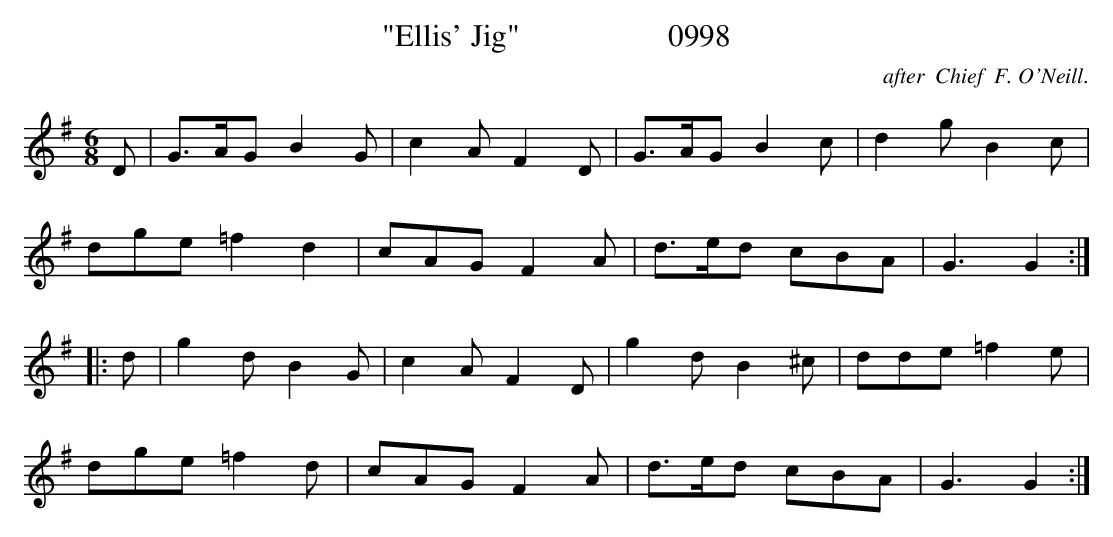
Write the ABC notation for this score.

X:1
T:"Ellis' Jig"                   0998
C:after  Chief  F. O'Neill.
BRENNAN July 2003 (HTTP://WWW.SOSYOURMOM.COM)
M:6/8
L:1/8
K:G
D|G3/2A/2G B2G|c2A F2D|G3/2A/2G B2c|d2g B2c|
dge =f2d2|cAG F2A|d3/2e/2d cBA|G3G2:|
|:d|g2d B2G|c2A F2D|g2d B2^c|dde =f2e|
dge =f2d|cAG F2A|d3/2e/2d cBA|G3G2:|
